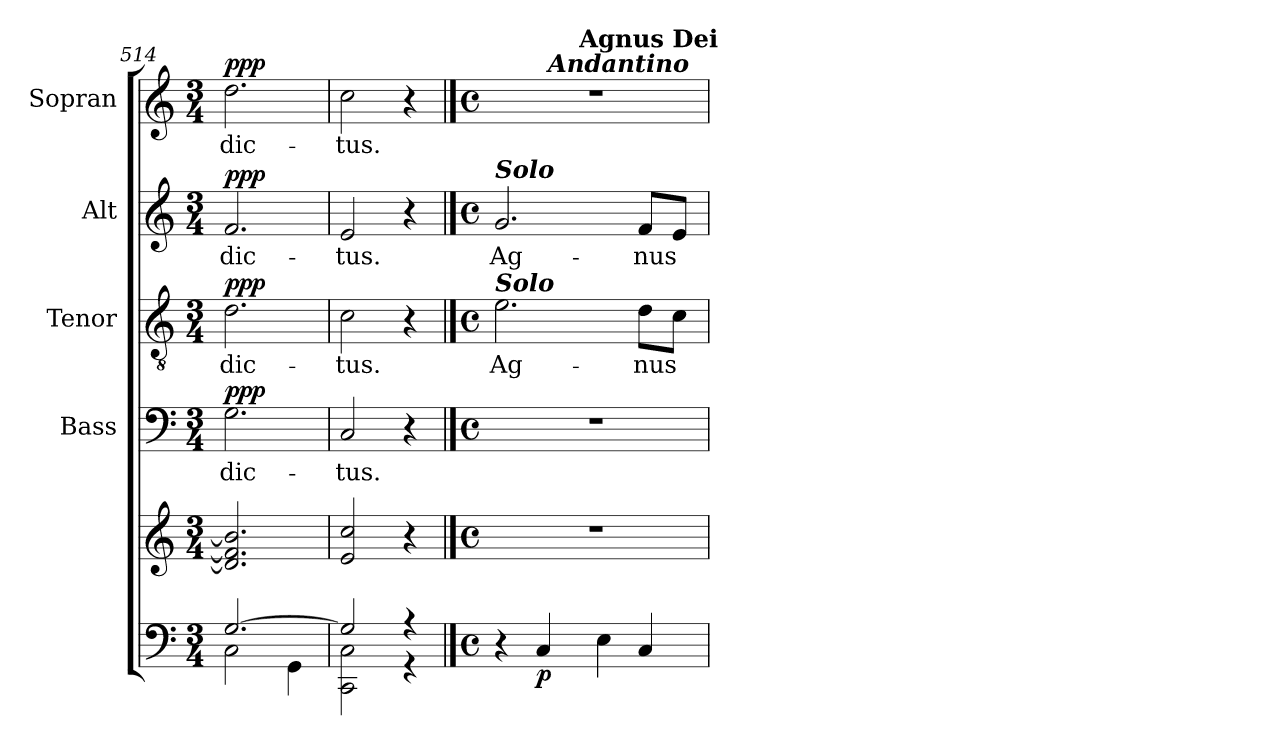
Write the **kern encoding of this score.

**kern	**kern	**dynam	**kern	**text	**dynam	**kern	**text	**dynam	**kern	**text	**dynam	**kern	**text	**dynam
*part5	*part5	*part5	*part4	*part4	*part4	*part3	*part3	*part3	*part2	*part2	*part2	*part1	*part1	*part1
*staff6	*staff5	*staff5/6	*staff4	*staff4	*staff4	*staff3	*staff3	*staff3	*staff2	*staff2	*staff2	*staff1	*staff1	*staff1
*	*	*	*I"Bass	*	*	*I"Tenor	*	*	*I"Alt	*	*	*I"Sopran	*	*
*	*	*	*I'B.	*	*	*I'T.	*	*	*I'A.	*	*	*I'S.	*	*
*clefF4	*clefG2	*	*clefF4	*	*	*clefGv2	*	*	*clefG2	*	*	*clefG2	*	*
*k[]	*k[]	*	*k[]	*	*	*k[]	*	*	*k[]	*	*	*k[]	*	*
*C:	*C:	*	*C:	*	*	*C:	*	*	*C:	*	*	*C:	*	*
*M3/4	*M3/4	*	*M3/4	*	*	*M3/4	*	*	*M3/4	*	*	*M3/4	*	*
=514	=514	=514	=514	=514	=514	=514	=514	=514	=514	=514	=514	=514	=514	=514
*^	*	*	*	*	*	*	*	*	*	*	*	*	*	*
!	!	!	!	!	!LO:LY:b	!LO:DY:a	!	!LO:LY:b	!LO:DY:a	!	!LO:LY:b	!LO:DY:a	!	!LO:LY:b	!LO:DY:a
[>2.G/	2C\	2.d/] 2.f/] 2.b/]	.	2.G\	-dic-	ppp	2.d\	-dic-	ppp	2.f/	-dic-	ppp	2.dd\	-dic-	ppp
.	4GG\	.	.	.	.	.	.	.	.	.	.	.	.	.	.
=515	=515	=515	=515	=515	=515	=515	=515	=515	=515	=515	=515	=515	=515	=515	=515
!	!	!	!	!	!LO:LY:b	!	!	!LO:LY:b	!	!	!LO:LY:b	!	!	!LO:LY:b	!
2G/]	2CC\ 2C\	2e/ 2cc/	.	2C/	-tus.	.	2c\	-tus.	.	2e/	-tus.	.	2cc\	-tus.	.
4r	4r	4r	.	4r	.	.	4r	.	.	4r	.	.	4r	.	.
*v	*v	*	*	*	*	*	*	*	*	*	*	*	*	*	*
!!LO:PB:g=z
==516	==516	==516	==516	==516	==516	==516	==516	==516	==516	==516	==516	==516	==516	==516
*M4/4	*M4/4	*	*M4/4	*	*	*M4/4	*	*	*M4/4	*	*	*M4/4	*	*
*met(c)	*met(c)	*	*met(c)	*	*	*met(c)	*	*	*met(c)	*	*	*met(c)	*	*
*^	*	*	*	*	*	*	*	*	*	*	*	*	*	*
!	!	!	!	!	!	!	!	!	!	!LO:TX:a:Bi:t=Solo	!	!	!	!	!
!	!	!	!	!	!	!	!LO:TX:a:Bi:t=Solo	!	!	!	!	!	!	!	!
!	!	!	!	!	!	!	!	!LO:LY:b	!	!	!LO:LY:b	!	!	!	!
*	*	*	*	*	*	*	*	*	*	*	*	*	*^	*	*
*v	*v	*	*	*	*	*	*	*	*	*	*	*	*	*^	*	*
4r	1r	.	1r	.	.	2.e\	Ag-	.	2.g/	Ag-	.	1r	4ryy	4..ryy	.	.
!	!	!LO:DY:b=2	!	!	!	!	!	!	!	!	!	!	!	!	!	!
4C/	.	p	.	.	.	.	.	.	.	.	.	.	32ryy	.	.	.
!	!	!	!	!	!	!	!	!	!	!	!	!	!LO:TX:a:Bi:t=Andantino	!	!	!
.	.	.	.	.	.	.	.	.	.	.	.	.	2ryy	.	.	.
!	!	!	!	!	!	!	!	!	!	!	!	!	!	!LO:TX:a:B:t=Agnus Dei	!	!
.	.	.	.	.	.	.	.	.	.	.	.	.	.	2ryy	.	.
4E\	.	.	.	.	.	.	.	.	.	.	.	.	.	.	.	.
!	!	!	!	!	!	!	!LO:LY:b	!	!	!LO:LY:b	!	!	!	!	!	!
4C/	.	.	.	.	.	8d\L	-nus	.	8f/L	-nus	.	.	.	.	.	.
.	.	.	.	.	.	.	.	.	.	.	.	.	8..ryy	.	.	.
.	.	.	.	.	.	8c\J	.	.	8e/J	.	.	.	.	.	.	.
.	.	.	.	.	.	.	.	.	.	.	.	.	.	16ryy	.	.
*	*	*	*	*	*	*	*	*	*	*	*	*v	*v	*v	*	*
=	=	=	=	=	=	=	=	=	=	=	=	=	=	=
*-	*-	*-	*-	*-	*-	*-	*-	*-	*-	*-	*-	*-	*-	*-
